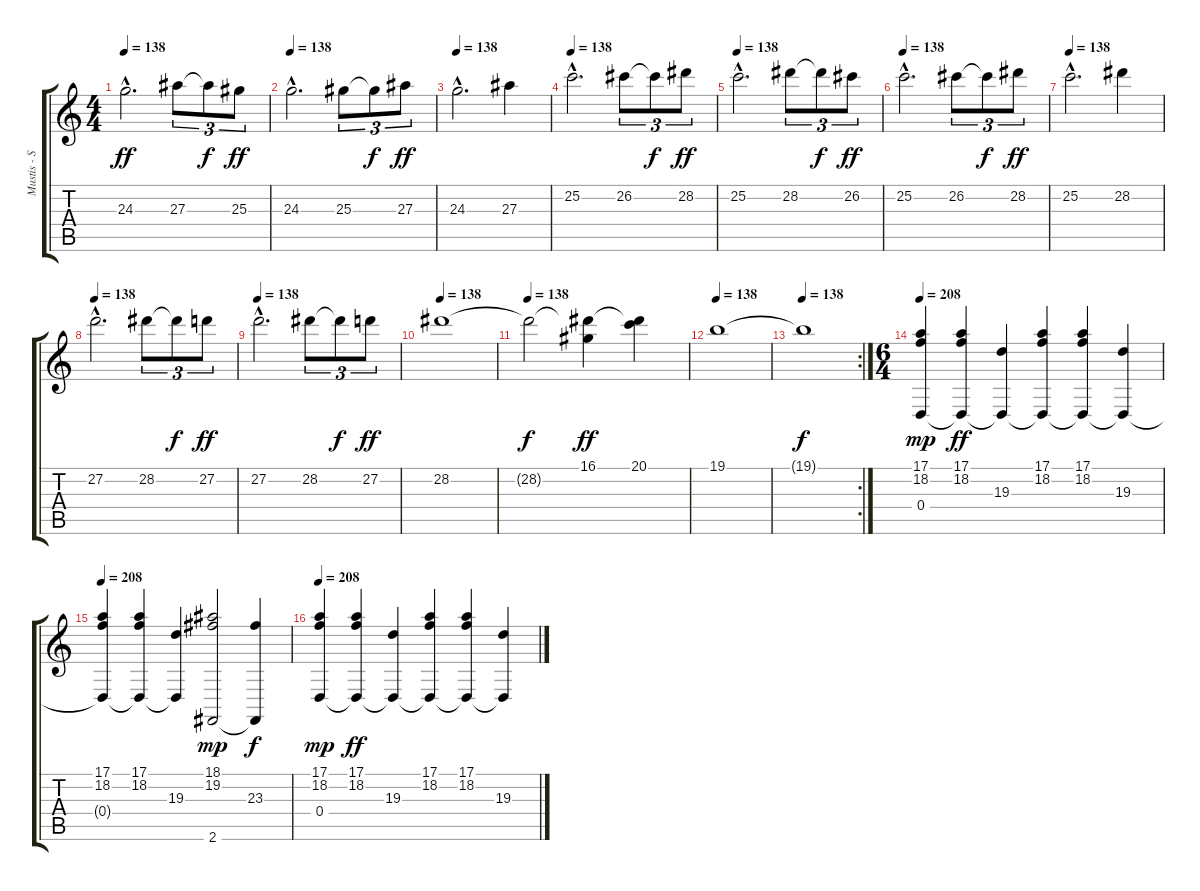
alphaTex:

\track ("Mustis - Strings" "Mustis - S") {instrument stringensemble1}
\staff {score tabs}
\tuning (E4 B3 G3 D3 A2 E2) {hide}
\ts (4 4)
\tempo 138
\clef g2
\ks c
24.3{hac}.2{d dy ff} 27.3.8{tu (3 2)} 27.3{t}.8{tu (3 2) dy f} 25.3.8{tu (3 2) dy ff} |
\tempo 138
24.3{hac}.2{d} 25.3.8{tu (3 2)} 25.3{t}.8{tu (3 2) dy f} 27.3.8{tu (3 2) dy ff} |
\tempo 138
24.3{hac}.2{d} 27.3.4 |
\tempo 138
25.2{hac}.2{d} 26.2.8{tu (3 2)} 26.2{t}.8{tu (3 2) dy f} 28.2.8{tu (3 2) dy ff} |
\tempo 138
25.2{hac}.2{d} 28.2.8{tu (3 2)} 28.2{t}.8{tu (3 2) dy f} 26.2.8{tu (3 2) dy ff} |
\tempo 138
25.2{hac}.2{d} 26.2.8{tu (3 2)} 26.2{t}.8{tu (3 2) dy f} 28.2.8{tu (3 2) dy ff} |
\tempo 138
25.2{hac}.2{d} 28.2.4 |
\tempo 138
27.2{hac}.2{d} 28.2.8{tu (3 2)} 28.2{t}.8{tu (3 2) dy f} 27.2.8{tu (3 2) dy ff} |
\tempo 138
27.2{hac}.2{d} 28.2.8{tu (3 2)} 28.2{t}.8{tu (3 2) dy f} 27.2.8{tu (3 2) dy ff} |
\tempo 138
28.2.1 |
\tempo 138
28.2{t}.2{dy f} (16.1 28.2{t}).4{dy ff} (20.1 28.2{t}).4 |
\tempo 138
19.1.1 |
\rc 2
\tempo 138
19.1{t}.1{dy f} |
\ts (6 4)
\tempo 208
(17.1 18.2 0.4).4{dy mp} (17.1 18.2 0.4{t}).4{dy ff} (19.3 0.4{t}).4 (17.1 18.2 0.4{t}).4 (17.1 18.2 0.4{t}).4 (19.3 0.4{t}).4 |
\tempo 208
(17.1 18.2 0.4{t}).4 (17.1 18.2 0.4{t}).4 (19.3 0.4{t}).4 (18.1 19.2 2.6).2{dy mp} (23.3 2.6{t}).4{dy f} |
\tempo 208
(17.1 18.2 0.4).4{dy mp} (17.1 18.2 0.4{t}).4{dy ff} (19.3 0.4{t}).4 (17.1 18.2 0.4{t}).4 (17.1 18.2 0.4{t}).4 (19.3 0.4{t}).4
